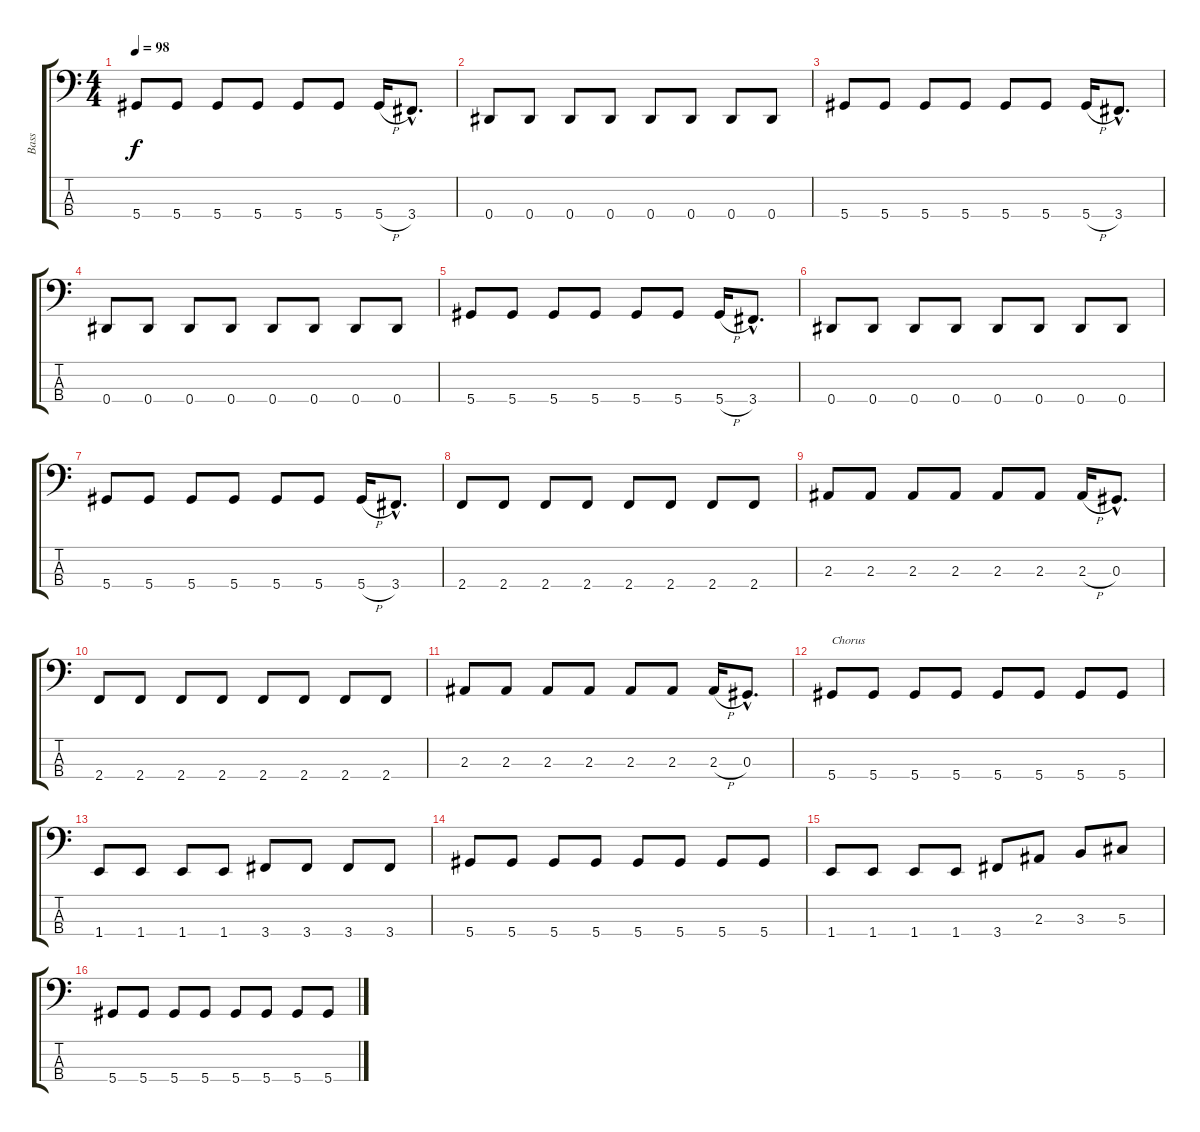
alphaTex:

\track ("Bass" "Bass") {instrument electricbasspick}
\staff {score tabs}
\tuning (Gb2 Db2 Ab1 Eb1) {hide}
\ts (4 4)
\tempo 98
\clef f4
\ks c
5.4.8{dy f} 5.4.8 5.4.8 5.4.8 5.4.8 5.4.8 5.4{h}.16 3.4{hac}.8{d} |
0.4.8 0.4.8 0.4.8 0.4.8 0.4.8 0.4.8 0.4.8 0.4.8 |
5.4.8 5.4.8 5.4.8 5.4.8 5.4.8 5.4.8 5.4{h}.16 3.4{hac}.8{d} |
0.4.8 0.4.8 0.4.8 0.4.8 0.4.8 0.4.8 0.4.8 0.4.8 |
5.4.8 5.4.8 5.4.8 5.4.8 5.4.8 5.4.8 5.4{h}.16 3.4{hac}.8{d} |
0.4.8 0.4.8 0.4.8 0.4.8 0.4.8 0.4.8 0.4.8 0.4.8 |
5.4.8 5.4.8 5.4.8 5.4.8 5.4.8 5.4.8 5.4{h}.16 3.4{hac}.8{d} |
2.4.8 2.4.8 2.4.8 2.4.8 2.4.8 2.4.8 2.4.8 2.4.8 |
2.3.8 2.3.8 2.3.8 2.3.8 2.3.8 2.3.8 2.3{h}.16 0.3{hac}.8{d} |
2.4.8 2.4.8 2.4.8 2.4.8 2.4.8 2.4.8 2.4.8 2.4.8 |
2.3.8 2.3.8 2.3.8 2.3.8 2.3.8 2.3.8 2.3{h}.16 0.3{hac}.8{d} |
5.4.8{txt "Chorus"} 5.4.8 5.4.8 5.4.8 5.4.8 5.4.8 5.4.8 5.4.8 |
1.4.8 1.4.8 1.4.8 1.4.8 3.4.8 3.4.8 3.4.8 3.4.8 |
5.4.8 5.4.8 5.4.8 5.4.8 5.4.8 5.4.8 5.4.8 5.4.8 |
1.4.8 1.4.8 1.4.8 1.4.8 3.4.8 2.3.8 3.3.8 5.3.8 |
5.4.8 5.4.8 5.4.8 5.4.8 5.4.8 5.4.8 5.4.8 5.4.8
